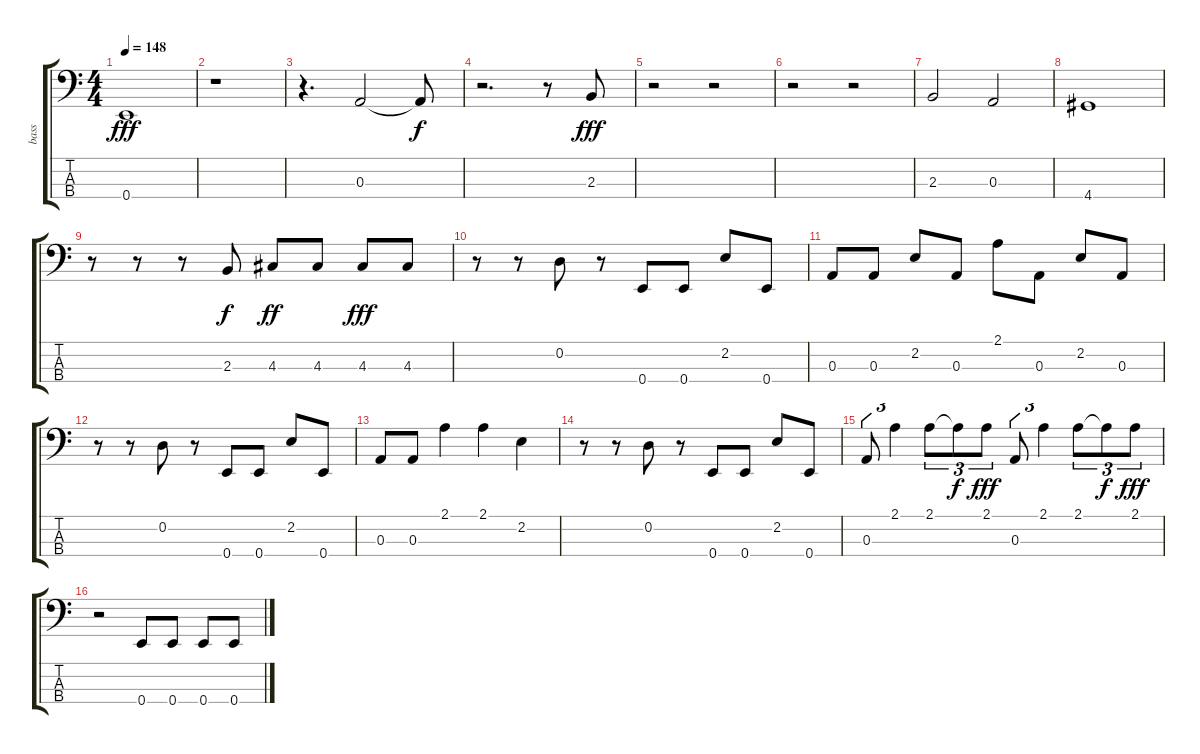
\track ("bass" "bass") {instrument electricbasspick}
\staff {score tabs}
\tuning (G2 D2 A1 E1) {hide}
\ts (4 4)
\tempo 148
\clef f4
\ks c
0.4.1{dy fff} |
r.1 |
r.4{d} 0.3.2 0.3{t}.8{dy f} |
r.2{d} r.8 2.3.8{dy fff} |
r.2 r.2 |
r.2 r.2 |
2.3.2 0.3.2 |
4.4.1 |
r.8 r.8 r.8 2.3.8{dy f} 4.3.8{dy ff} 4.3.8 4.3.8{dy fff} 4.3.8 |
r.8 r.8 0.2.8 r.8 0.4.8 0.4.8 2.2.8 0.4.8 |
0.3.8 0.3.8 2.2.8 0.3.8 2.1.8 0.3.8 2.2.8 0.3.8 |
r.8 r.8 0.2.8 r.8 0.4.8 0.4.8 2.2.8 0.4.8 |
0.3.8 0.3.8 2.1.4 2.1.4 2.2.4 |
r.8 r.8 0.2.8 r.8 0.4.8 0.4.8 2.2.8 0.4.8 |
0.3.8{tu (3 2)} 2.1.4{tu (3 2)} 2.1.8{tu (3 2)} 2.1{t}.8{tu (3 2) dy f} 2.1.8{tu (3 2) dy fff} 0.3.8{tu (3 2)} 2.1.4{tu (3 2)} 2.1.8{tu (3 2)} 2.1{t}.8{tu (3 2) dy f} 2.1.8{tu (3 2) dy fff} |
r.2 0.4.8 0.4.8 0.4.8 0.4.8
